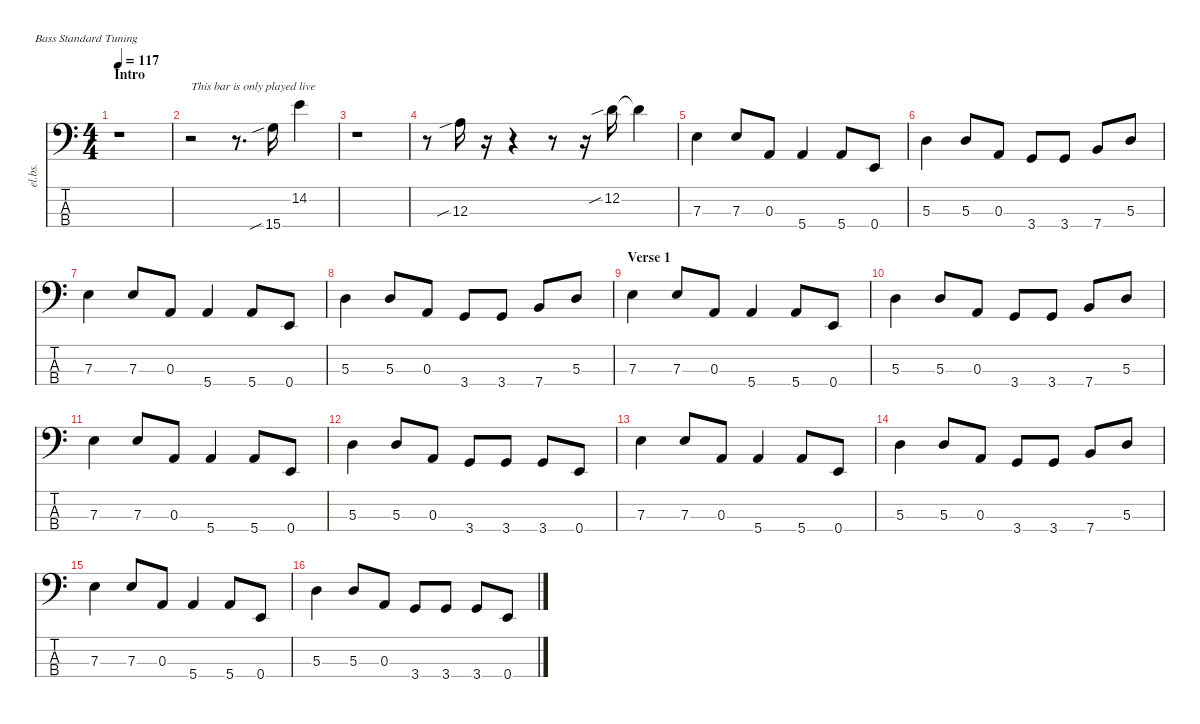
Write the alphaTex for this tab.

\defaultSystemsLayout 4
\hideDynamics
\bracketExtendMode nobrackets
\otherSystemsTrackNameOrientation horizontal
\track ("Mikey Welsh - Bass" "el.bs.") {solo instrument electricbasspick}
\staff {score tabs}
\tuning (G2 D2 A1 E1)
\ts (4 4)
\section ("" "Intro")
\tempo 117
\clef f4
\ks c
r.1{dy f instrument electricbasspick beam Down} |
r.2{txt "This bar is only played live" beam Down} r.8{d beam Down} 15.4{sib}.16{beam Down} 14.2.4{beam Down} |
r.1{beam Down} |
r.8{beam Down} 12.3{sib}.16{beam Down} r.16{beam Down} r.4{beam Down} r.8{beam Down} r.16{beam Down} 12.2{sib}.16{beam Down} 12.2{t}.4{beam Down} |
7.3.4{beam Down} 7.3.8{beam Up} 0.3.8{beam Up} 5.4.4{beam Up} 5.4.8{beam Up} 0.4.8{beam Up} |
5.3.4{beam Down} 5.3.8{beam Up} 0.3.8{beam Up} 3.4.8{beam Up} 3.4.8{beam Up} 7.4.8{beam Up} 5.3.8{beam Up} |
7.3.4{beam Down} 7.3.8{beam Up} 0.3.8{beam Up} 5.4.4{beam Up} 5.4.8{beam Up} 0.4.8{beam Up} |
5.3.4{beam Down} 5.3.8{beam Up} 0.3.8{beam Up} 3.4.8{beam Up} 3.4.8{beam Up} 7.4.8{beam Up} 5.3.8{beam Up} |
\section ("" "Verse 1")
7.3.4{beam Down} 7.3.8{beam Up} 0.3.8{beam Up} 5.4.4{beam Up} 5.4.8{beam Up} 0.4.8{beam Up} |
5.3.4{beam Down} 5.3.8{beam Up} 0.3.8{beam Up} 3.4.8{beam Up} 3.4.8{beam Up} 7.4.8{beam Up} 5.3.8{beam Up} |
7.3.4{beam Down} 7.3.8{beam Up} 0.3.8{beam Up} 5.4.4{beam Up} 5.4.8{beam Up} 0.4.8{beam Up} |
5.3.4{beam Down} 5.3.8{beam Up} 0.3.8{beam Up} 3.4.8{beam Up} 3.4.8{beam Up} 3.4.8{beam Up} 0.4.8{beam Up} |
7.3.4{beam Down} 7.3.8{beam Up} 0.3.8{beam Up} 5.4.4{beam Up} 5.4.8{beam Up} 0.4.8{beam Up} |
5.3.4{beam Down} 5.3.8{beam Up} 0.3.8{beam Up} 3.4.8{beam Up} 3.4.8{beam Up} 7.4.8{beam Up} 5.3.8{beam Up} |
7.3.4{beam Down} 7.3.8{beam Up} 0.3.8{beam Up} 5.4.4{beam Up} 5.4.8{beam Up} 0.4.8{beam Up} |
5.3.4{beam Down} 5.3.8{beam Up} 0.3.8{beam Up} 3.4.8{beam Up} 3.4.8{beam Up} 3.4.8{beam Up} 0.4.8{beam Up}
